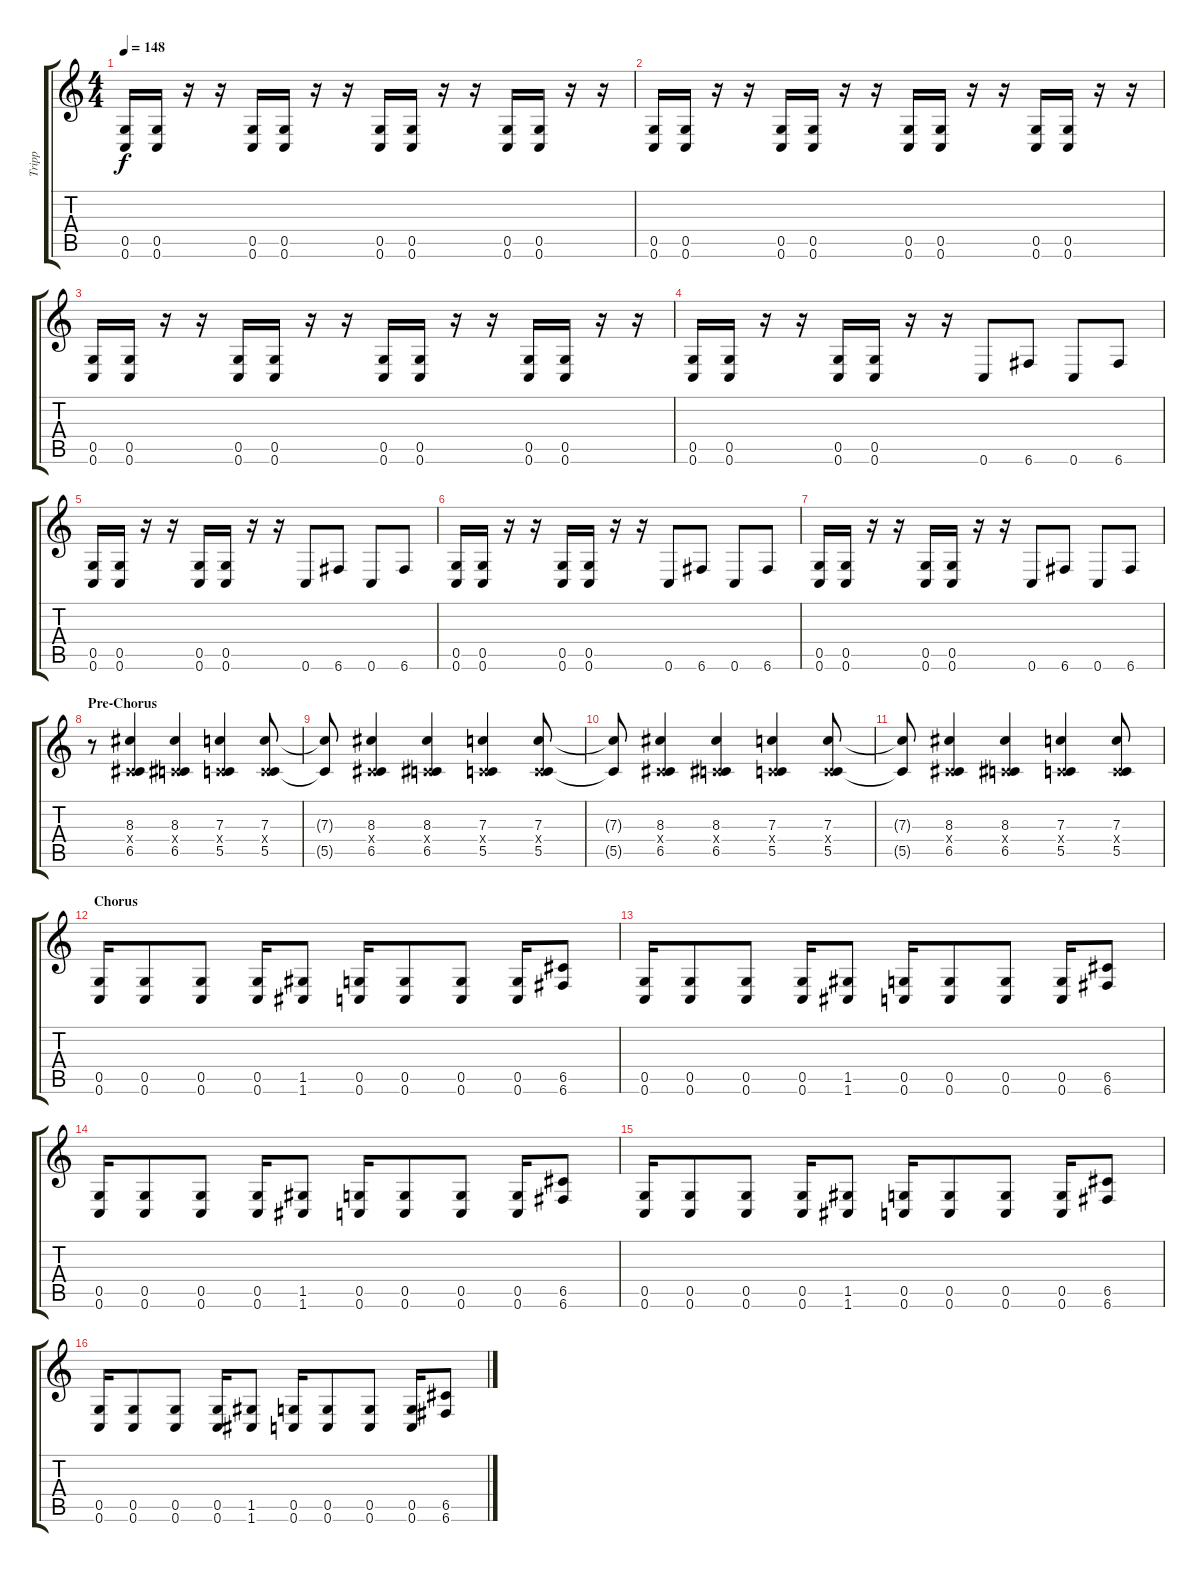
\track ("Tripp" "Tripp") {instrument distortionguitar}
\staff {score tabs}
\tuning (D4 A3 F3 C3 G2 C2) {hide}
\ts (4 4)
\tempo 148
\clef g2
\ks c
(0.5 0.6).16{dy f} (0.5 0.6).16 r.16 r.16 (0.5 0.6).16 (0.5 0.6).16 r.16 r.16 (0.5 0.6).16 (0.5 0.6).16 r.16 r.16 (0.5 0.6).16 (0.5 0.6).16 r.16 r.16 |
(0.5 0.6).16 (0.5 0.6).16 r.16 r.16 (0.5 0.6).16 (0.5 0.6).16 r.16 r.16 (0.5 0.6).16 (0.5 0.6).16 r.16 r.16 (0.5 0.6).16 (0.5 0.6).16 r.16 r.16 |
(0.5 0.6).16 (0.5 0.6).16 r.16 r.16 (0.5 0.6).16 (0.5 0.6).16 r.16 r.16 (0.5 0.6).16 (0.5 0.6).16 r.16 r.16 (0.5 0.6).16 (0.5 0.6).16 r.16 r.16 |
(0.5 0.6).16 (0.5 0.6).16 r.16 r.16 (0.5 0.6).16 (0.5 0.6).16 r.16 r.16 0.6.8 6.6.8 0.6.8 6.6.8 |
(0.5 0.6).16 (0.5 0.6).16 r.16 r.16 (0.5 0.6).16 (0.5 0.6).16 r.16 r.16 0.6.8 6.6.8 0.6.8 6.6.8 |
(0.5 0.6).16 (0.5 0.6).16 r.16 r.16 (0.5 0.6).16 (0.5 0.6).16 r.16 r.16 0.6.8 6.6.8 0.6.8 6.6.8 |
(0.5 0.6).16 (0.5 0.6).16 r.16 r.16 (0.5 0.6).16 (0.5 0.6).16 r.16 r.16 0.6.8 6.6.8 0.6.8 6.6.8 |
\section ("" "Pre-Chorus")
r.8{volume 12} (8.3 0.4{x} 6.5).4 (8.3 0.4{x} 6.5).4 (7.3 0.4{x} 5.5).4 (7.3 0.4{x} 5.5).8 |
(7.3{t} 5.5{t}).8 (8.3 0.4{x} 6.5).4 (8.3 0.4{x} 6.5).4 (7.3 0.4{x} 5.5).4 (7.3 0.4{x} 5.5).8 |
(7.3{t} 5.5{t}).8 (8.3 0.4{x} 6.5).4 (8.3 0.4{x} 6.5).4 (7.3 0.4{x} 5.5).4 (7.3 0.4{x} 5.5).8 |
(7.3{t} 5.5{t}).8 (8.3 0.4{x} 6.5).4 (8.3 0.4{x} 6.5).4 (7.3 0.4{x} 5.5).4 (7.3 0.4{x} 5.5).8 |
\section ("" "Chorus")
(0.5 0.6).16 (0.5 0.6).8 (0.5 0.6).8 (0.5 0.6).16 (1.5 1.6).8 (0.5 0.6).16 (0.5 0.6).8 (0.5 0.6).8 (0.5 0.6).16 (6.5 6.6).8 |
(0.5 0.6).16 (0.5 0.6).8 (0.5 0.6).8 (0.5 0.6).16 (1.5 1.6).8 (0.5 0.6).16 (0.5 0.6).8 (0.5 0.6).8 (0.5 0.6).16 (6.5 6.6).8 |
(0.5 0.6).16 (0.5 0.6).8 (0.5 0.6).8 (0.5 0.6).16 (1.5 1.6).8 (0.5 0.6).16 (0.5 0.6).8 (0.5 0.6).8 (0.5 0.6).16 (6.5 6.6).8 |
(0.5 0.6).16 (0.5 0.6).8 (0.5 0.6).8 (0.5 0.6).16 (1.5 1.6).8 (0.5 0.6).16 (0.5 0.6).8 (0.5 0.6).8 (0.5 0.6).16 (6.5 6.6).8 |
(0.5 0.6).16 (0.5 0.6).8 (0.5 0.6).8 (0.5 0.6).16 (1.5 1.6).8 (0.5 0.6).16 (0.5 0.6).8 (0.5 0.6).8 (0.5 0.6).16 (6.5 6.6).8
